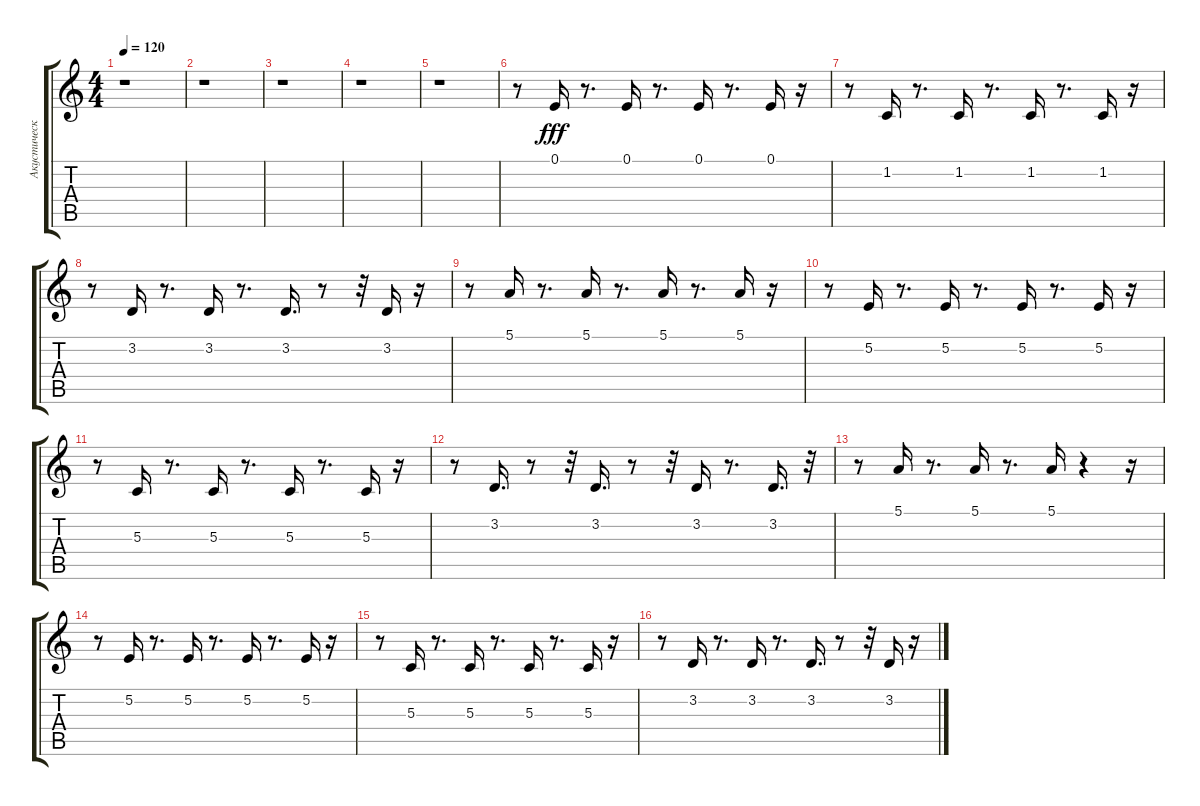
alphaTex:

\track ("Акустический Гранд Роял" "Акустическ") {instrument acousticgrandpiano}
\staff {score tabs}
\tuning (E4 B3 G3 D3 A2 E2) {hide}
\ts (4 4)
\tempo 120
\clef g2
\ks c
r.1{dy fff} |
r.1 |
r.1 |
r.1 |
r.1 |
r.8 0.1.16 r.8{d} 0.1.16 r.8{d} 0.1.16 r.8{d} 0.1.16 r.16 |
r.8 1.2.16 r.8{d} 1.2.16 r.8{d} 1.2.16 r.8{d} 1.2.16 r.16 |
r.8 3.2.16 r.8{d} 3.2.16 r.8{d} 3.2.16{d} r.8 r.32 3.2.16 r.16 |
r.8 5.1.16 r.8{d} 5.1.16 r.8{d} 5.1.16 r.8{d} 5.1.16 r.16 |
r.8 5.2.16 r.8{d} 5.2.16 r.8{d} 5.2.16 r.8{d} 5.2.16 r.16 |
r.8 5.3.16 r.8{d} 5.3.16 r.8{d} 5.3.16 r.8{d} 5.3.16 r.16 |
r.8 3.2.16{d} r.8 r.32 3.2.16{d} r.8 r.32 3.2.16 r.8{d} 3.2.16{d} r.32 |
r.8 5.1.16 r.8{d} 5.1.16 r.8{d} 5.1.16 r.4 r.16 |
r.8 5.2.16 r.8{d} 5.2.16 r.8{d} 5.2.16 r.8{d} 5.2.16 r.16 |
r.8 5.3.16 r.8{d} 5.3.16 r.8{d} 5.3.16 r.8{d} 5.3.16 r.16 |
r.8 3.2.16 r.8{d} 3.2.16 r.8{d} 3.2.16{d} r.8 r.32 3.2.16 r.16
